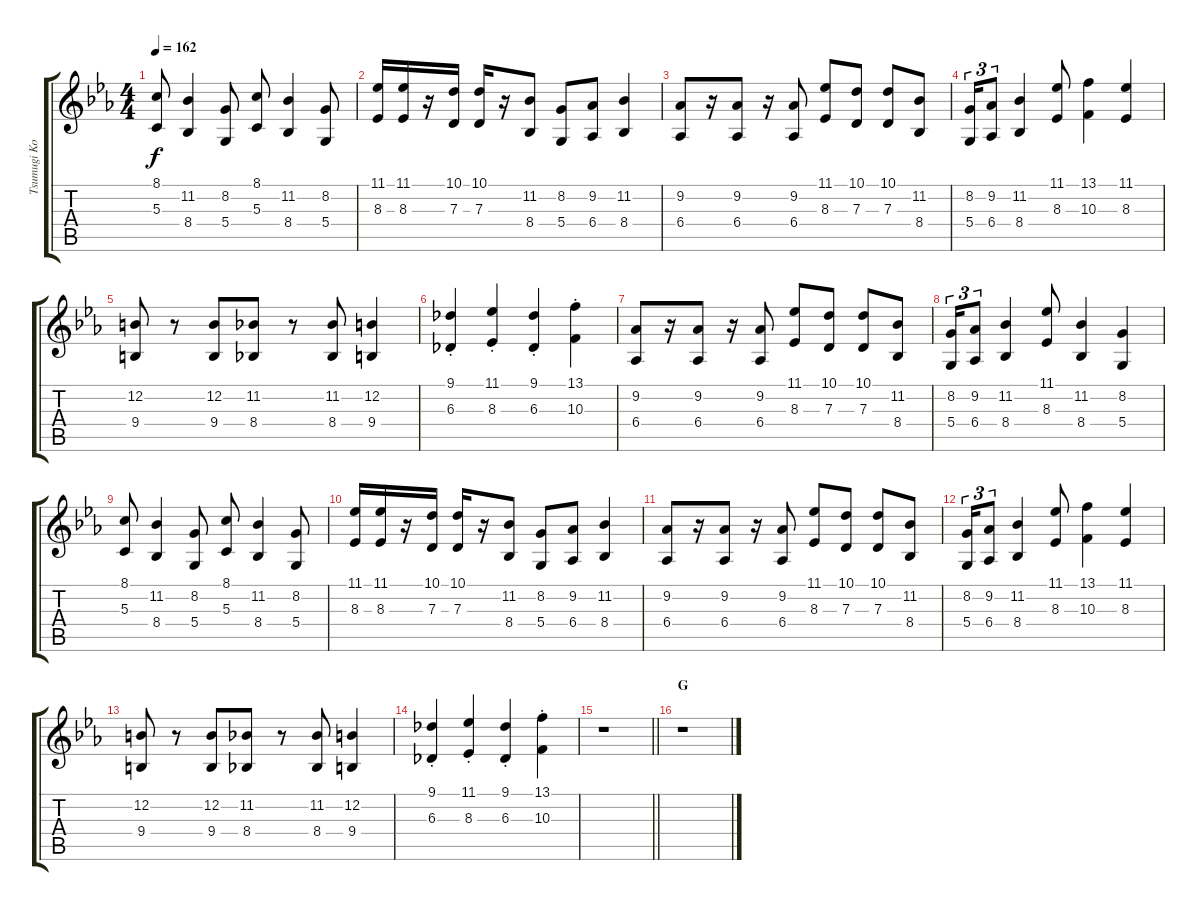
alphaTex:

\track ("Tsumugi Kotobuki" "Tsumugi Ko") {instrument lead6voice}
\staff {score tabs}
\tuning (E4 B3 G3 D3 A2 E2) {hide}
\ts (4 4)
\tempo 162
\clef g2
\ks eb
(8.1 5.3).8{dy f} (11.2 8.4).4 (8.2 5.4).8 (8.1 5.3).8 (11.2 8.4).4 (8.2 5.4).8 |
(11.1 8.3).16 (11.1 8.3).16 r.16 (10.1 7.3).16 (10.1 7.3).16 r.16 (11.2 8.4).8 (8.2 5.4).8 (9.2 6.4).8 (11.2 8.4).4 |
(9.2 6.4).8 r.16 (9.2 6.4).8 r.16 (9.2 6.4).8 (11.1 8.3).8 (10.1 7.3).8 (10.1 7.3).8 (11.2 8.4).8 |
(8.2 5.4).16{tu (3 2)} (9.2 6.4).8{tu (3 2)} (11.2 8.4).4 (11.1 8.3).8 (13.1 10.3).4 (11.1 8.3).4 |
(12.2 9.4).8 r.8 (12.2 9.4).8 (11.2 8.4).8 r.8 (11.2 8.4).8 (12.2 9.4).4 |
(9.1{st} 6.3{st}).4 (11.1{st} 8.3{st}).4 (9.1{st} 6.3{st}).4 (13.1{st} 10.3{st}).4 |
(9.2 6.4).8 r.16 (9.2 6.4).8 r.16 (9.2 6.4).8 (11.1 8.3).8 (10.1 7.3).8 (10.1 7.3).8 (11.2 8.4).8 |
(8.2 5.4).16{tu (3 2)} (9.2 6.4).8{tu (3 2)} (11.2 8.4).4 (11.1 8.3).8 (11.2 8.4).4 (8.2 5.4).4 |
(8.1 5.3).8 (11.2 8.4).4 (8.2 5.4).8 (8.1 5.3).8 (11.2 8.4).4 (8.2 5.4).8 |
(11.1 8.3).16 (11.1 8.3).16 r.16 (10.1 7.3).16 (10.1 7.3).16 r.16 (11.2 8.4).8 (8.2 5.4).8 (9.2 6.4).8 (11.2 8.4).4 |
(9.2 6.4).8 r.16 (9.2 6.4).8 r.16 (9.2 6.4).8 (11.1 8.3).8 (10.1 7.3).8 (10.1 7.3).8 (11.2 8.4).8 |
(8.2 5.4).16{tu (3 2)} (9.2 6.4).8{tu (3 2)} (11.2 8.4).4 (11.1 8.3).8 (13.1 10.3).4 (11.1 8.3).4 |
(12.2 9.4).8 r.8 (12.2 9.4).8 (11.2 8.4).8 r.8 (11.2 8.4).8 (12.2 9.4).4 |
(9.1{st} 6.3{st}).4 (11.1{st} 8.3{st}).4 (9.1{st} 6.3{st}).4 (13.1{st} 10.3{st}).4 |
\barLineRight lightlight
r.1 |
\section ("" "G")
r.1
